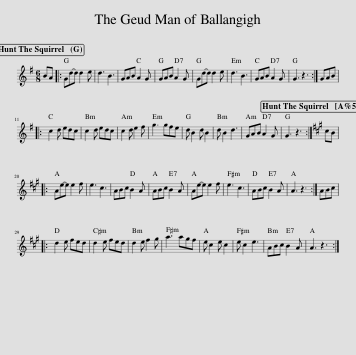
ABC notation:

X:1
L:1/8
M:6/8
I:linebreak $
K:G
V:1 treble
V:1
 BA |: Gd-d d2 e | d3 B3 | GAB A2 G | GAB A2 G | %5
 Gd-d d2 e | d3 B3 | GAB A2 G | G3 z3 :| GAB |:$ %10
 c2 d edc | c2 d edc | c2 d e2 f | g3 gfe | d B2 d B2 | %15
 d B2 d3 | GAB A2 G | G3 z3 :|[K:A] cB |:$ Ae-e e2 f | %20
 e3 c3 | ABc B2 A | ABc B2 A | Ae-e e2 f | e3 c3 | %25
 ABc B2 A | A3 z3 :| ABc |:$ d2 e fed | d2 e fed | %30
 d2 e f2 g | a3 agf | e c2 e c2 | e c2 e3 | ABc B2 A | %35
 A3 z3 :| %36
